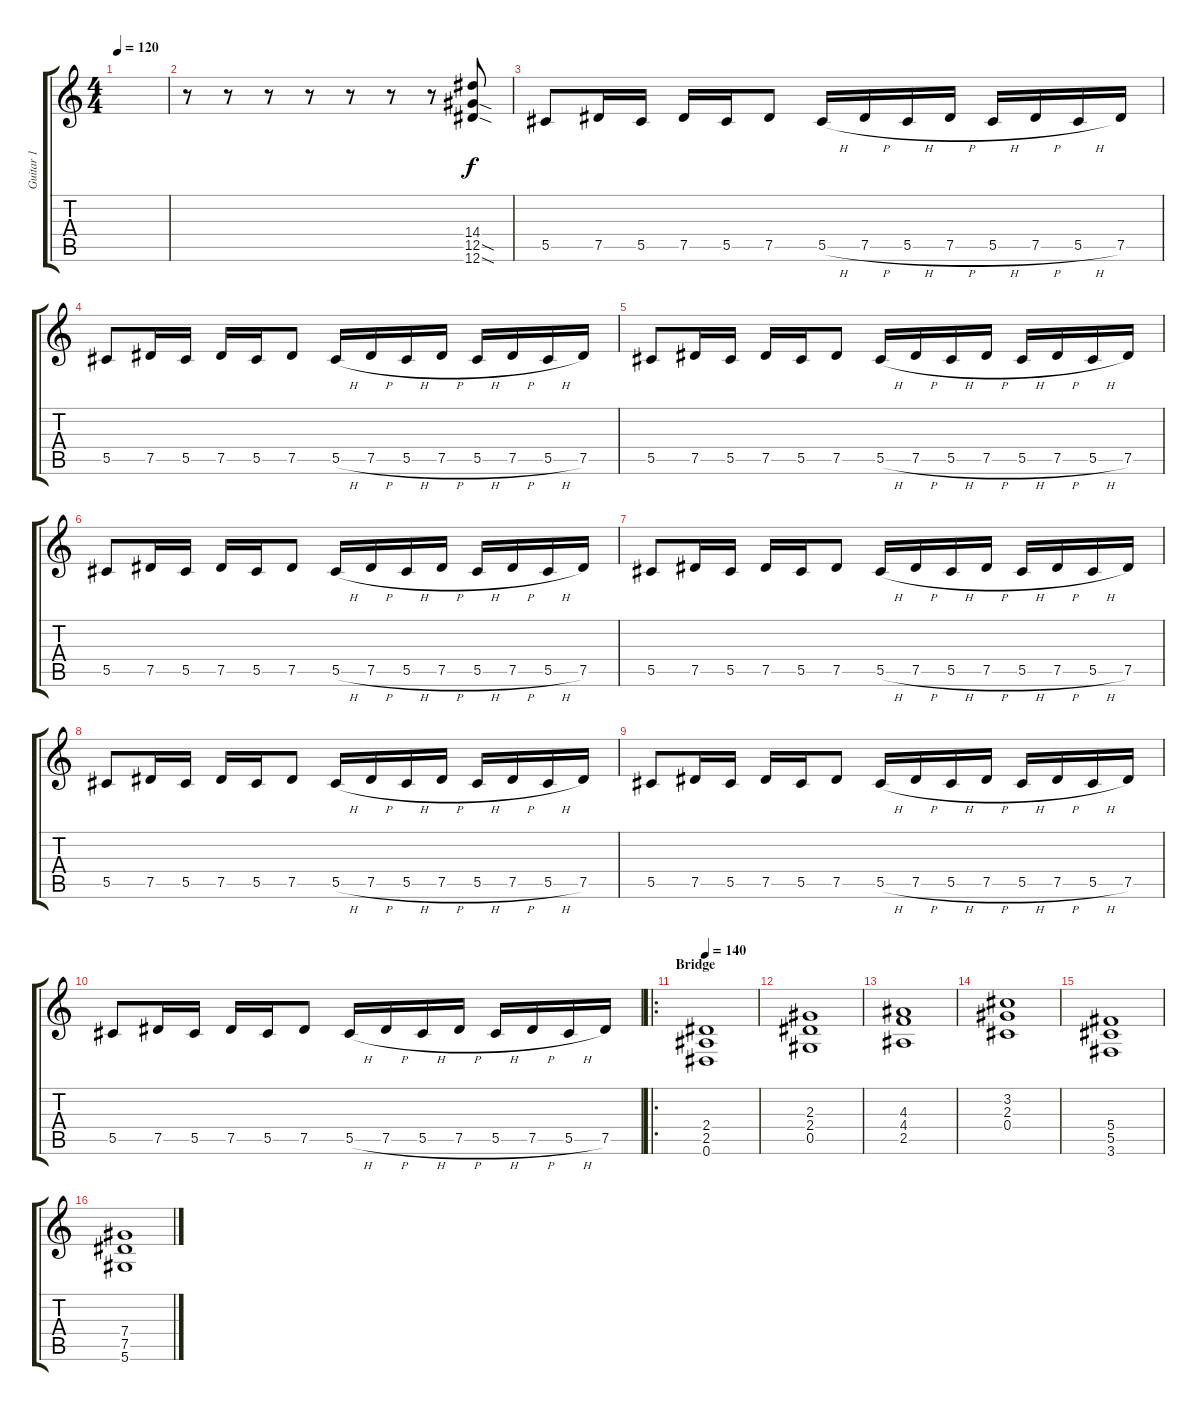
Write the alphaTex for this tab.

\track ("Guitar 1" "Guitar 1") {instrument overdrivenguitar}
\staff {score tabs}
\tuning (Eb4 Bb3 Gb3 Db3 Ab2 Eb2) {hide}
\ts (4 4)
\tempo 120
\clef g2
\ks c
|
r.8 r.8 r.8 r.8 r.8 r.8 r.8 (14.4 12.5{sod} 12.6{sod}).8 |
5.5.8 7.5.16 5.5.16 7.5.16 5.5.16 7.5.8 5.5{h}.16 7.5{h}.16 5.5{h}.16 7.5{h}.16 5.5{h}.16 7.5{h}.16 5.5{h}.16 7.5.16 |
5.5.8 7.5.16 5.5.16 7.5.16 5.5.16 7.5.8 5.5{h}.16 7.5{h}.16 5.5{h}.16 7.5{h}.16 5.5{h}.16 7.5{h}.16 5.5{h}.16 7.5.16 |
5.5.8 7.5.16 5.5.16 7.5.16 5.5.16 7.5.8 5.5{h}.16 7.5{h}.16 5.5{h}.16 7.5{h}.16 5.5{h}.16 7.5{h}.16 5.5{h}.16 7.5.16 |
5.5.8 7.5.16 5.5.16 7.5.16 5.5.16 7.5.8 5.5{h}.16 7.5{h}.16 5.5{h}.16 7.5{h}.16 5.5{h}.16 7.5{h}.16 5.5{h}.16 7.5.16 |
5.5.8 7.5.16 5.5.16 7.5.16 5.5.16 7.5.8 5.5{h}.16 7.5{h}.16 5.5{h}.16 7.5{h}.16 5.5{h}.16 7.5{h}.16 5.5{h}.16 7.5.16 |
5.5.8 7.5.16 5.5.16 7.5.16 5.5.16 7.5.8 5.5{h}.16 7.5{h}.16 5.5{h}.16 7.5{h}.16 5.5{h}.16 7.5{h}.16 5.5{h}.16 7.5.16 |
5.5.8 7.5.16 5.5.16 7.5.16 5.5.16 7.5.8 5.5{h}.16 7.5{h}.16 5.5{h}.16 7.5{h}.16 5.5{h}.16 7.5{h}.16 5.5{h}.16 7.5.16 |
5.5.8 7.5.16 5.5.16 7.5.16 5.5.16 7.5.8 5.5{h}.16 7.5{h}.16 5.5{h}.16 7.5{h}.16 5.5{h}.16 7.5{h}.16 5.5{h}.16 7.5.16 |
\ro
\section ("" "Bridge")
\tempo 140
(2.4 2.5 0.6).1 |
(2.3 2.4 0.5).1 |
(4.3 4.4 2.5).1 |
(3.2 2.3 0.4).1 |
(5.4 5.5 3.6).1 |
(7.4 7.5 5.6).1
